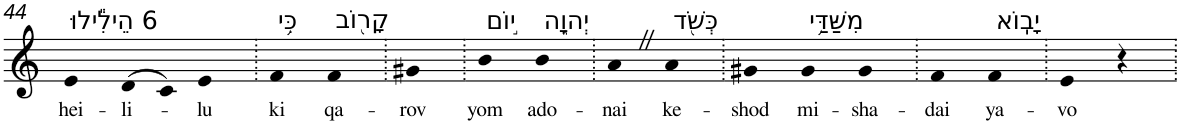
**kern	**text
*part1	*part1
*staff1	*staff1
*I"Piano	*
*I'Pno	*
!!LO:PB:g=z
*clefG2	*
*k[]	*
=44	=44
!LO:TX:a:t=6 הֵילִ֕ילוּ	!
!	!LO:LY:b
4e	hei-
!	!LO:LY:b
(>8d	-li-
8c)	.
!	!LO:LY:b
4e	-lu
=45.	=45.
!LO:TX:a:t=כִּ֥י	!
!	!LO:LY:b
4f	ki
!LO:TX:a:t=קָר֖וֹב	!
!	!LO:LY:b
4f	qa-
=46.	=46.
!	!LO:LY:b
4g#X	-rov
=47.	=47.
!LO:TX:a:t=י֣וֹם	!
!	!LO:LY:b
4b	yom
!LO:TX:a:t=יְהוָ֑ה	!
!	!LO:LY:b
4b	ado-
=48.	=48.
!	!LO:LY:b
4aZ	-nai
!LO:TX:a:t=כְּשֹׁ֖ד	!
!	!LO:LY:b
4a	ke-
=49.	=49.
!	!LO:LY:b
4g#X	-shod
!LO:TX:a:t=מִשַּׁדַּ֥י	!
!	!LO:LY:b
4g#	mi-
!	!LO:LY:b
4g#	-sha-
=50.	=50.
!	!LO:LY:b
4f	-dai
!LO:TX:a:t=יָבֽוֹא	!
!	!LO:LY:b
4f	ya-
=51.	=51.
!	!LO:LY:b
4e	-vo
4r	.
=.	=.
*-	*-
